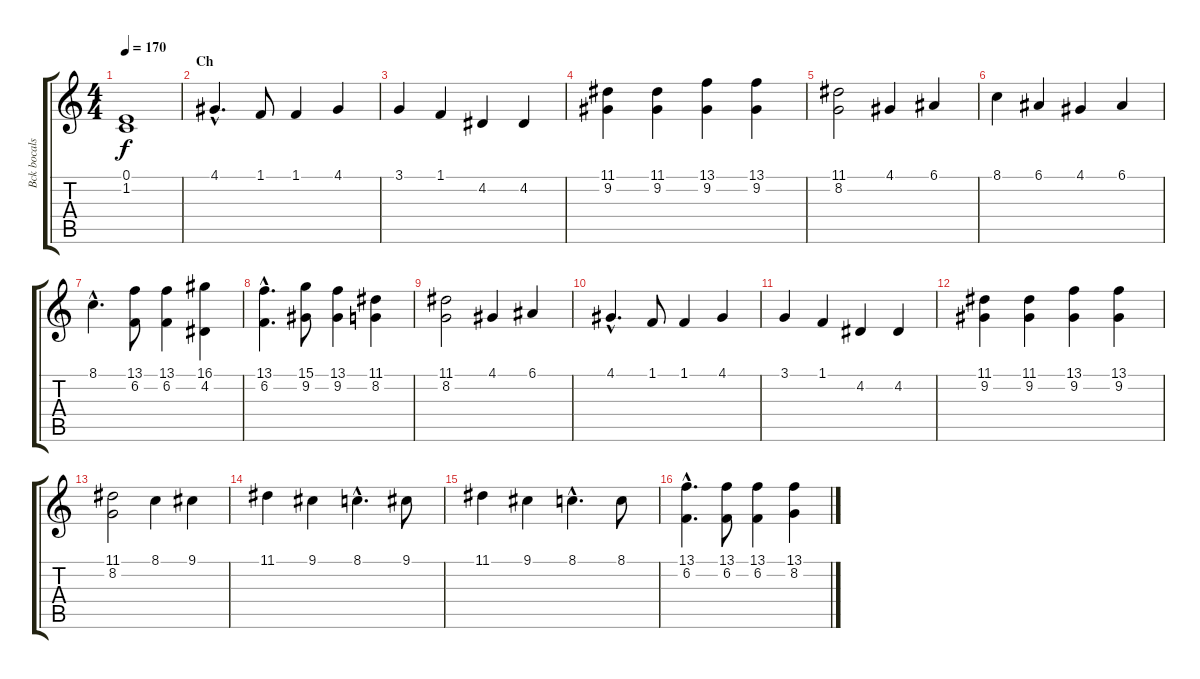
\track ("Bck bocals" "Bck bocals") {instrument lead6voice}
\staff {score tabs}
\tuning (E4 B3 G3 D3 A2 E2) {hide}
\ts (4 4)
\tempo 170
\clef g2
\ks c
(0.1 1.2).1{dy f} |
\section ("" "Ch")
4.1{hac}.4{d} 1.1.8 1.1.4 4.1.4 |
3.1.4 1.1.4 4.2.4 4.2.4 |
(11.1 9.2).4 (11.1 9.2).4 (13.1 9.2).4 (13.1 9.2).4 |
(11.1 8.2).2 4.1.4 6.1.4 |
8.1.4 6.1.4 4.1.4 6.1.4 |
8.1{hac}.4{d} (13.1 6.2).8 (13.1 6.2).4 (16.1 4.2).4 |
(13.1{hac} 6.2{hac}).4{d} (15.1 9.2).8 (13.1 9.2).4 (11.1 8.2).4 |
(11.1 8.2).2 4.1.4 6.1.4 |
4.1{hac}.4{d} 1.1.8 1.1.4 4.1.4 |
3.1.4 1.1.4 4.2.4 4.2.4 |
(11.1 9.2).4 (11.1 9.2).4 (13.1 9.2).4 (13.1 9.2).4 |
(11.1 8.2).2 8.1.4 9.1.4 |
11.1.4 9.1.4 8.1{hac}.4{d} 9.1.8 |
11.1.4 9.1.4 8.1{hac}.4{d} 8.1.8 |
(13.1{hac} 6.2{hac}).4{d} (13.1 6.2).8 (13.1 6.2).4 (13.1 8.2).4
